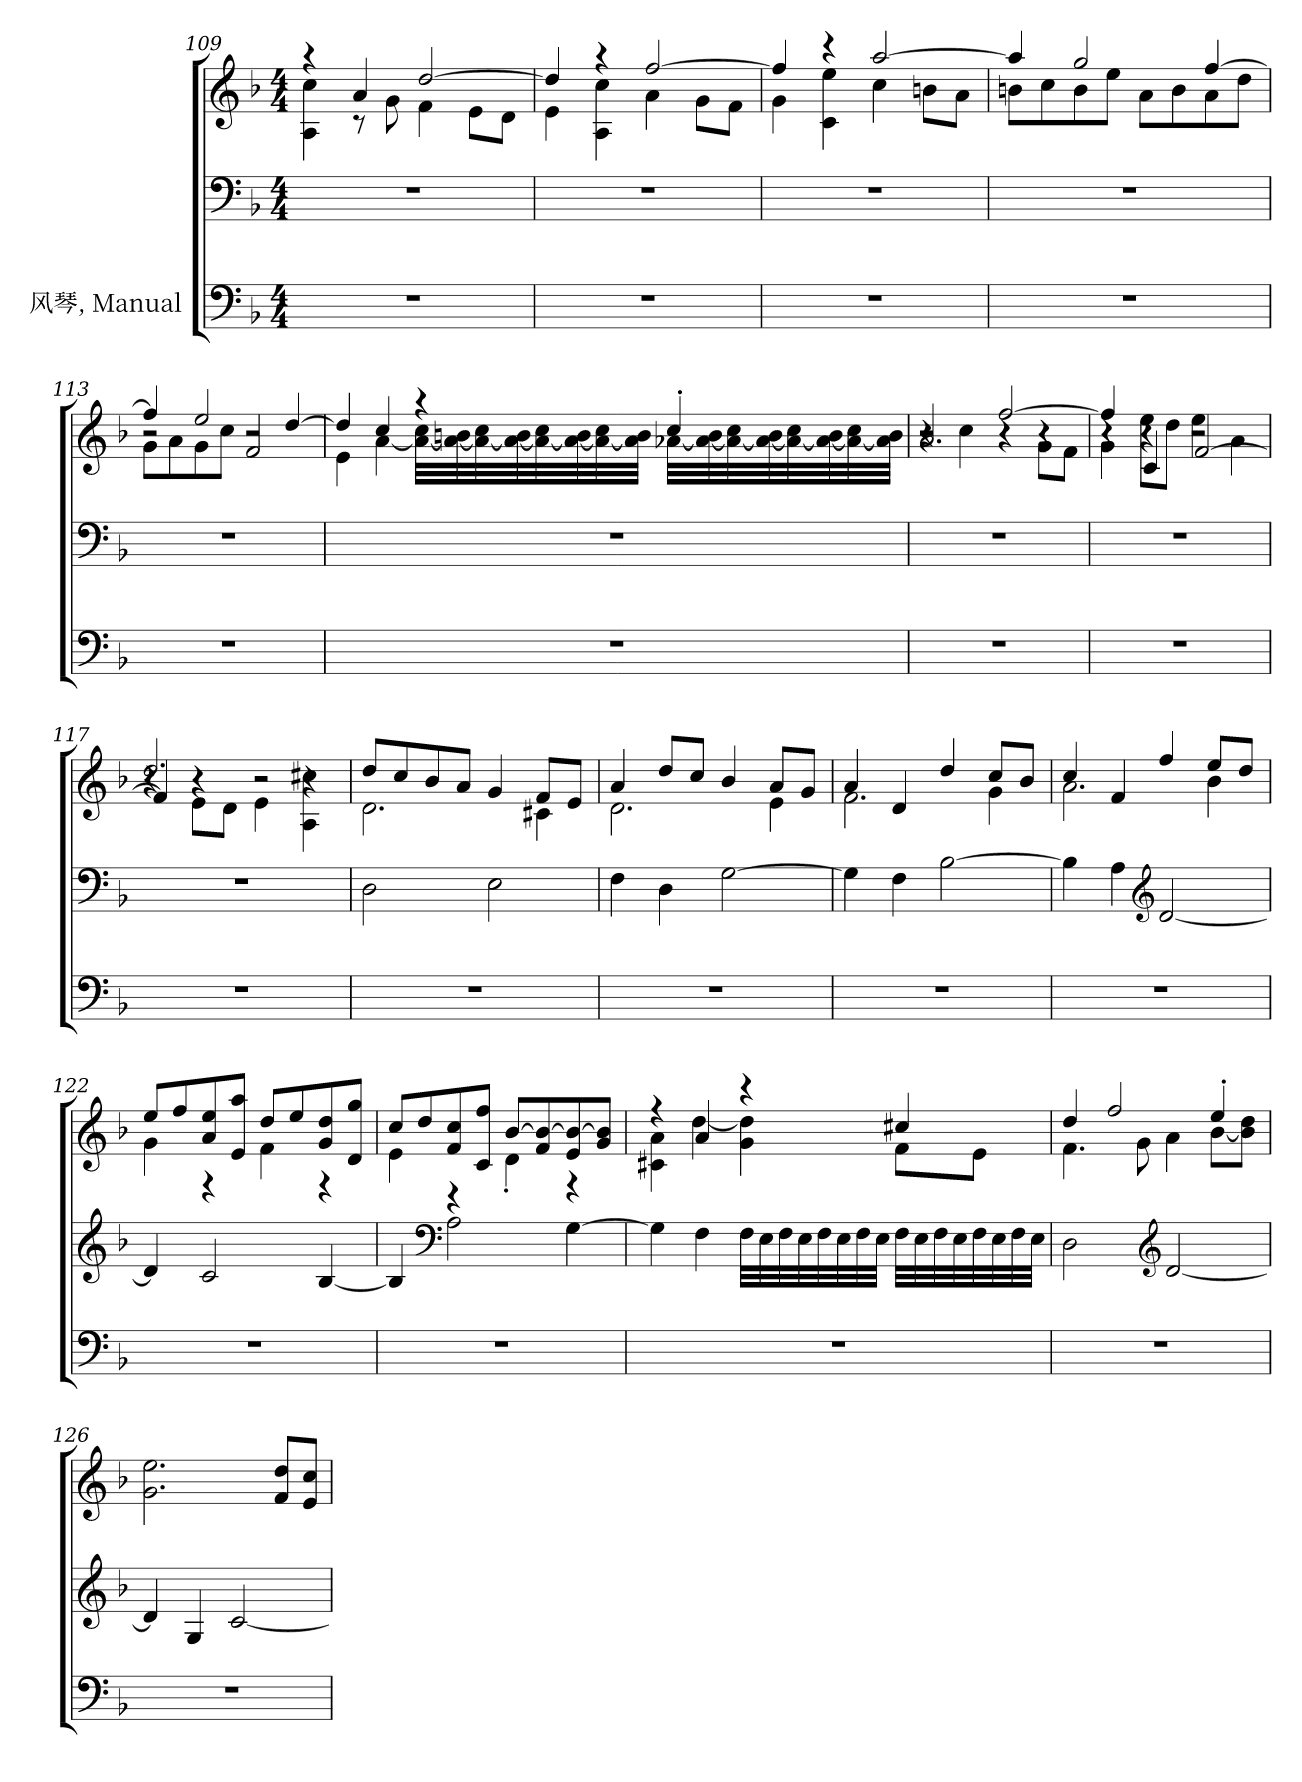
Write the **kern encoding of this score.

**kern	**kern	**kern
*part1	*part1	*part1
*staff3	*staff2	*staff1
*I"风琴, Manual	*	*
*clefF4	*clefF4	*clefG2
*k[b-]	*k[b-]	*k[b-]
*M4/4	*M4/4	*M4/4
=109	=109	=109
*	*	*^
1r	1r	4r	4A\ 4cc\
.	.	4a/	8r
.	.	.	8g\
.	.	[2dd/	4f\
.	.	.	8e\L
.	.	.	8d\J
=110	=110	=110	=110
1r	1r	4dd/]	4e\
.	.	4r	4A\ 4cc\
.	.	[2ff/	4a\
.	.	.	8g\L
.	.	.	8f\J
=111	=111	=111	=111
1r	1r	4ff/]	4g\
.	.	4r	4c\ 4ee\
.	.	[2aa/	4cc\
.	.	.	8bn\L
.	.	.	8a\J
=112	=112	=112	=112
1r	1r	4aa/]	8bn\L
.	.	.	8cc\
.	.	2gg/	8b\
.	.	.	8ee\J
.	.	.	8a\L
.	.	.	8b\
.	.	[4ff/	8a\
.	.	.	8dd\J
!!LO:LB:g=z
=113	=113	=113	=113
*	*	*	*^
1r	1r	4ff/]	8g\L	2r
.	.	.	8a\	.
.	.	2ee/	8g\	.
.	.	.	8cc\J	.
.	.	.	2r	2f/
.	.	[4dd/	.	.
*	*	*	*v	*v
=114	=114	=114	=114
1r	1r	4dd/]	4e\
.	.	4cc/	[4a\
.	.	4r	32a\_ 32cc\LLL
.	.	.	32a\_ 32bn\
.	.	.	32a\_ 32cc\
.	.	.	32a\_ 32b\
.	.	.	32a\_ 32cc\
.	.	.	32a\_ 32b\
.	.	.	32a\_ 32cc\
.	.	.	32a\] 32b\JJJ
.	.	4cc'/	[32a-X\LLL
.	.	.	32a-\_ 32b\
.	.	.	32a-\_ 32cc\
.	.	.	32a-\_ 32b\
.	.	.	32a-\_ 32cc\
.	.	.	32a-\_ 32b\
.	.	.	32a-\_ 32cc\
.	.	.	32a-\] 32b\JJJ
=115	=115	=115	=115
*	*	*	*^
1r	1r	2r	4r	2.a/
.	.	.	4cc\	.
.	.	[2ff/	4r	.
.	.	.	8g\L	4r
.	.	.	8f\J	.
!!LO:LB:g=z	!!	!!
=116	=116	=116	=116	=116
1r	1r	4ff/]	4g\	4r
.	.	4r	8ee\L	4c/
.	.	.	8dd\J	.
.	.	2r	4ee\	[2f/
.	.	.	4a\	.
=117	=117	=117	=117	=117
1r	1r	2.dd/	4r	4f/]
.	.	.	8e\L	4r
.	.	.	8d\J	.
.	.	.	4e\	2r
.	.	4r	4A\ 4cc#X\	.
*	*	*	*v	*v
=118	=118	=118	=118
1r	2D\	8dd/L	2.d\
.	.	8cc/	.
.	.	8b-/	.
.	.	8a/J	.
.	2E\	4g/	.
.	.	8f/L	4c#X\
.	.	8e/J	.
=119	=119	=119	=119
1r	4F\	4a/	2.d\
.	4D\	8dd/L	.
.	.	8cc/J	.
.	[2G\	4b-/	.
.	.	8a/L	4e\
.	.	8g/J	.
=120	=120	=120	=120
1r	4G\]	4a/	2.f\
.	4F\	4d/	.
.	[2B-\	4dd/	.
.	.	8cc/L	4g\
.	.	8b-/J	.
=121	=121	=121	=121
1r	4B-\]	4cc/	2.a\
.	4A\	4f/	.
*	*clefG2	*	*
.	[2d/	4ff/	.
.	.	8ee/L	4b-\
.	.	8dd/J	.
!!LO:PB:g=z	!!
=122	=122	=122	=122
1r	4d/]	8ee/L	4g\
.	.	8ff/	.
.	2c/	8a/ 8ee/	4r
.	.	8e/ 8aa/J	.
.	.	8dd/L	4f\
.	.	8ee/	.
.	[4B-/	8g/ 8dd/	4r
.	.	8d/ 8gg/J	.
=123	=123	=123	=123
1r	4B-/]	8cc/L	4e\
.	.	8dd/	.
*	*clefF4	*	*
.	2A\	8f/ 8cc/	4r
.	.	8c/ 8ff/J	.
.	.	[8b-/L	4d'\
.	.	8f/ 8b-/_	.
.	[4G\	8e/ 8b-/_	4r
.	.	8g/ 8b-/]J	.
=124	=124	=124	=124
1r	4G\]	4r	4c#X\ 4a\
.	4F\	4a/	[4dd\
.	32F\LLL	4r	4g\ 4dd\]
.	32E\	.	.
.	32F\	.	.
.	32E\	.	.
.	32F\	.	.
.	32E\	.	.
.	32F\	.	.
.	32E\JJJ	.	.
.	32F\LLL	4cc#X/	8f\L
.	32E\	.	.
.	32F\	.	.
.	32E\	.	.
.	32F\	.	8e\J
.	32E\	.	.
.	32F\	.	.
.	32E\JJJ	.	.
!!LO:LB:g=z	!!
=125	=125	=125	=125
1r	2D\	4dd/	4.f\
.	.	2ff/	.
.	.	.	8g\
*	*clefG2	*	*
.	[2d/	.	4a\
.	.	4ee'/	[8b-\L
.	.	.	8b-\] 8dd\J
*	*	*v	*v
=126	=126	=126
1r	4d/]	2.g\ 2.ee\
.	4G/	.
.	[2c/	.
.	.	8f/ 8dd/L
.	.	8e/ 8cc/J
=	=	=
*-	*-	*-
